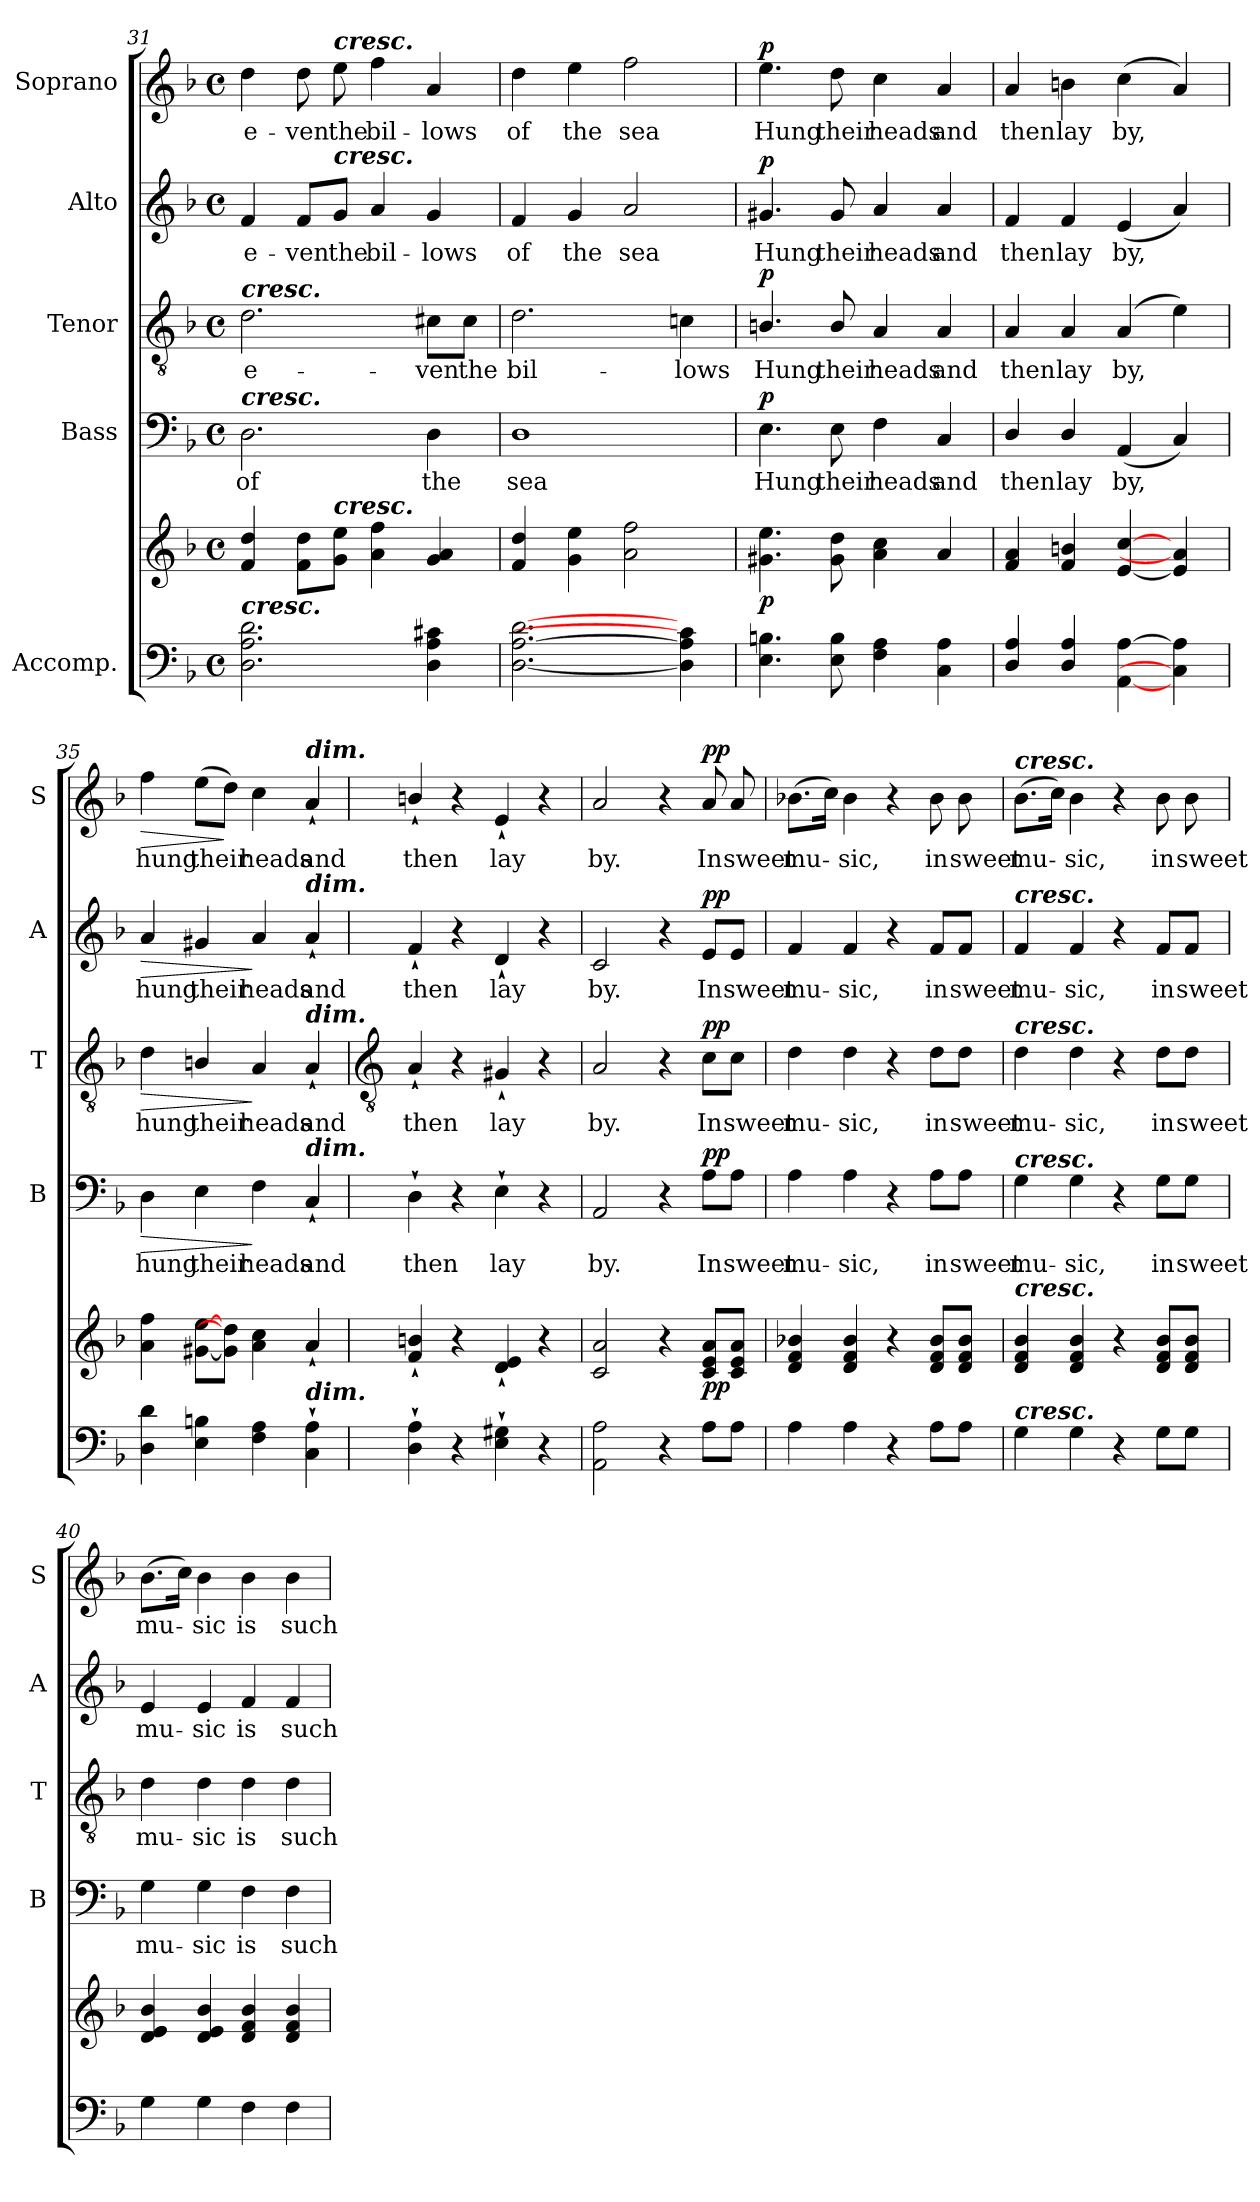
**kern	**kern	**dynam	**kern	**text	**dynam	**kern	**text	**dynam	**kern	**text	**dynam	**kern	**text	**dynam
*part5	*part5	*part5	*part4	*part4	*part4	*part3	*part3	*part3	*part2	*part2	*part2	*part1	*part1	*part1
*staff6	*staff5	*staff5/6	*staff4	*staff4	*staff4	*staff3	*staff3	*staff3	*staff2	*staff2	*staff2	*staff1	*staff1	*staff1
*I"Accomp.	*	*	*I"Bass	*	*	*I"Tenor	*	*	*I"Alto	*	*	*I"Soprano	*	*
*	*	*	*I'B	*	*	*I'T	*	*	*I'A	*	*	*I'S	*	*
!!LO:LB:g=z
*clefF4	*clefG2	*	*clefF4	*	*	*clefGv2	*	*	*clefG2	*	*	*clefG2	*	*
*k[b-]	*k[b-]	*	*k[b-]	*	*	*k[b-]	*	*	*k[b-]	*	*	*k[b-]	*	*
*F:	*F:	*	*F:	*	*	*F:	*	*	*F:	*	*	*F:	*	*
*M4/4	*M4/4	*	*M4/4	*	*	*M4/4	*	*	*M4/4	*	*	*M4/4	*	*
*met(c)	*met(c)	*	*met(c)	*	*	*met(c)	*	*	*met(c)	*	*	*met(c)	*	*
=31	=31	=31	=31	=31	=31	=31	=31	=31	=31	=31	=31	=31	=31	=31
!	!	!	!	!	!	!LO:TX:a:Bi:t=cresc.	!	!	!	!	!	!	!	!
!	!	!	!LO:TX:a:Bi:t=cresc.	!	!	!	!	!	!	!	!	!	!	!
!LO:TX:a:Bi:t=cresc.	!	!	!	!	!	!	!	!	!	!	!	!	!	!
!	!	!	!	!LO:LY:b	!	!	!LO:LY:b	!	!	!LO:LY:b	!	!	!LO:LY:b	!
2.D 2.A 2.d	4f 4dd	.	2.D	of	.	2.d	e-	.	4f	e-	.	4dd	e-	.
!	!	!	!	!	!	!	!	!	!	!LO:LY:b	!	!	!LO:LY:b	!
.	8f 8ddL	.	.	.	.	.	.	.	8f/L	-ven	.	8dd	-ven	.
!	!	!	!	!	!	!	!	!	!	!	!	!LO:TX:a:Bi:t=cresc.	!	!
!	!	!	!	!	!	!	!	!	!LO:TX:a:Bi:t=cresc.	!	!	!	!	!
!	!LO:TX:a:Bi:t=cresc.	!	!	!	!	!	!	!	!	!	!	!	!	!
!	!	!	!	!	!	!	!	!	!	!LO:LY:b	!	!	!LO:LY:b	!
.	8g 8eeJ	.	.	.	.	.	.	.	8g/J	the	.	8ee	the	.
!	!	!	!	!	!	!	!	!	!	!LO:LY:b	!	!	!LO:LY:b	!
.	4a 4ff	.	.	.	.	.	.	.	4a	bil-	.	4ff	bil-	.
!	!	!	!	!LO:LY:b	!	!	!LO:LY:b	!	!	!LO:LY:b	!	!	!LO:LY:b	!
4D 4A 4c#X	4g 4a	.	4D	the	.	8c#X\L	-ven	.	4g	-lows	.	4a	-lows	.
!	!	!	!	!	!	!	!LO:LY:b	!	!	!	!	!	!	!
.	.	.	.	.	.	8c#\J	the	.	.	.	.	.	.	.
=32	=32	=32	=32	=32	=32	=32	=32	=32	=32	=32	=32	=32	=32	=32
!	!	!	!	!LO:LY:b	!	!	!LO:LY:b	!	!	!LO:LY:b	!	!	!LO:LY:b	!
[2.D [2.A [2.d	4f 4dd	.	1D	sea	.	2.d	bil-	.	4f	of	.	4dd	of	.
!	!	!	!	!	!	!	!	!	!	!LO:LY:b	!	!	!LO:LY:b	!
.	4g 4ee	.	.	.	.	.	.	.	4g	the	.	4ee	the	.
!	!	!	!	!	!	!	!	!	!	!LO:LY:b	!	!	!LO:LY:b	!
.	2a 2ff	.	.	.	.	.	.	.	2a	sea	.	2ff	sea	.
!	!	!	!	!	!	!	!LO:LY:b	!	!	!	!	!	!	!
4D] 4A] 4cn]	.	.	.	.	.	4cn	-lows	.	.	.	.	.	.	.
=33	=33	=33	=33	=33	=33	=33	=33	=33	=33	=33	=33	=33	=33	=33
!	!	!LO:DY:b	!	!LO:LY:b	!LO:DY:b	!	!LO:LY:b	!LO:DY:b	!	!LO:LY:b	!LO:DY:b	!	!LO:LY:b	!LO:DY:b
4.E 4.Bn	4.g#X 4.ee	p	4.E	Hung	p	4.Bn/	Hung	p	4.g#X	Hung	p	4.ee	Hung	p
!	!	!	!	!LO:LY:b	!	!	!LO:LY:b	!	!	!LO:LY:b	!	!	!LO:LY:b	!
8E 8B	8g# 8dd	.	8E	their	.	8B/	their	.	8g#	their	.	8dd	their	.
!	!	!	!	!LO:LY:b	!	!	!LO:LY:b	!	!	!LO:LY:b	!	!	!LO:LY:b	!
4F 4A	4a 4cc	.	4F	heads	.	4A	heads	.	4a	heads	.	4cc	heads	.
!	!	!	!	!LO:LY:b	!	!	!LO:LY:b	!	!	!LO:LY:b	!	!	!LO:LY:b	!
4C 4A	4a	.	4C	and	.	4A	and	.	4a	and	.	4a	and	.
=34	=34	=34	=34	=34	=34	=34	=34	=34	=34	=34	=34	=34	=34	=34
!	!	!	!	!LO:LY:b	!	!	!LO:LY:b	!	!	!LO:LY:b	!	!	!LO:LY:b	!
4D/ 4A/	4f 4a	.	4D/	then	.	4A	then	.	4f	then	.	4a	then	.
!	!	!	!	!LO:LY:b	!	!	!LO:LY:b	!	!	!LO:LY:b	!	!	!LO:LY:b	!
4D/ 4A/	4f 4bn	.	4D/	lay	.	4A	lay	.	4f	lay	.	4bn	lay	.
!	!	!	!	!LO:LY:b	!	!	!LO:LY:b	!	!	!LO:LY:b	!	!	!LO:LY:b	!
[4AA [4A	[4e [4cc	.	(<4AA	by,	.	(4A	by,	.	(<4e	by,	.	(<4cc	by,	.
4C] 4A]	4e] 4a]	.	4C)	.	.	4e)	.	.	4a)	.	.	4a)	.	.
=35	=35	=35	=35	=35	=35	=35	=35	=35	=35	=35	=35	=35	=35	=35
!	!	!	!	!LO:LY:b	!LO:HP:b	!	!LO:LY:b	!LO:HP:b	!	!LO:LY:b	!LO:HP:b	!	!LO:LY:b	!LO:HP:b
4D 4d	4a 4ff	.	4D	hung	>	4d	hung	>	4a	hung	>	4ff	hung	>
!	!	!	!	!LO:LY:b	!	!	!LO:LY:b	!	!	!LO:LY:b	!	!	!LO:LY:b	!
4E 4Bn	[8g#X [8eeL	.	4E	their	.	4Bn/	their	.	4g#X	their	.	(>8eeL	their	.
.	8g#] 8dd]J	.	.	.	.	.	.	.	.	.	.	8ddJ)	.	]
!	!	!	!	!LO:LY:b	!	!	!LO:LY:b	!	!	!LO:LY:b	!	!	!LO:LY:b	!
4F 4A	4a 4cc	.	4F	heads	]	4A	heads	]	4a	heads	]	4cc	heads	.
!	!	!	!	!	!	!	!	!	!	!	!	!LO:TX:a:Bi:t=dim.	!	!
!	!	!	!	!	!	!	!	!	!LO:TX:a:Bi:t=dim.	!	!	!	!	!
!	!	!	!	!	!	!LO:TX:a:Bi:t=dim.	!	!	!	!	!	!	!	!
!	!	!	!LO:TX:a:Bi:t=dim.	!	!	!	!	!	!	!	!	!	!	!
!LO:TX:a:Bi:t=dim.	!	!	!	!	!	!	!	!	!	!	!	!	!	!
!	!	!	!	!LO:LY:b	!	!	!LO:LY:b	!	!	!LO:LY:b	!	!	!LO:LY:b	!
4C` 4A`	4a`	.	4C`	and	.	4A`	and	.	4a`	and	.	4a`	and	.
!!LO:LB:g=z
=36	=36	=36	=36	=36	=36	=36	=36	=36	=36	=36	=36	=36	=36	=36
*	*	*	*	*	*	*clefGv2	*	*	*	*	*	*	*	*
!	!	!	!	!LO:LY:b	!	!	!LO:LY:b	!	!	!LO:LY:b	!	!	!LO:LY:b	!
4D` 4A`	4f/` 4bn/`	.	4D`	then	.	4A`	then	.	4f`	then	.	4bn`/	then	.
4r	4r	.	4r	.	.	4r	.	.	4r	.	.	4r	.	.
!	!	!	!	!LO:LY:b	!	!	!LO:LY:b	!	!	!LO:LY:b	!	!	!LO:LY:b	!
4E` 4G#X`	4d` 4e`	.	4E`	lay	.	4G#X`	lay	.	4d`	lay	.	4e`	lay	.
4r	4r	.	4r	.	.	4r	.	.	4r	.	.	4r	.	.
=37	=37	=37	=37	=37	=37	=37	=37	=37	=37	=37	=37	=37	=37	=37
!	!	!	!	!LO:LY:b	!	!	!LO:LY:b	!	!	!LO:LY:b	!	!	!LO:LY:b	!
2AA 2A	2c 2a	.	2AA	by.	.	2A	by.	.	2c	by.	.	2a	by.	.
4r	4r	.	4r	.	.	4r	.	.	4r	.	.	4r	.	.
!	!	!LO:DY:b	!	!LO:LY:b	!LO:DY:b	!	!LO:LY:b	!LO:DY:b	!	!LO:LY:b	!LO:DY:b	!	!LO:LY:b	!LO:DY:b
8AL	8c 8e 8aL	pp	8A\L	In	pp	8c\L	In	pp	8e/L	In	pp	8a	In	pp
!	!	!	!	!LO:LY:b	!	!	!LO:LY:b	!	!	!LO:LY:b	!	!	!LO:LY:b	!
8AJ	8c 8e 8aJ	.	8A\J	sweet	.	8c\J	sweet	.	8e/J	sweet	.	8a	sweet	.
=38	=38	=38	=38	=38	=38	=38	=38	=38	=38	=38	=38	=38	=38	=38
!	!	!	!	!LO:LY:b	!	!	!LO:LY:b	!	!	!LO:LY:b	!	!	!LO:LY:b	!
4A	4d 4f 4b-X	.	4A	mu-	.	4d	mu-	.	4f	mu-	.	(>8.b-XL	mu-	.
.	.	.	.	.	.	.	.	.	.	.	.	16ccJ)	.	.
!	!	!	!	!LO:LY:b	!	!	!LO:LY:b	!	!	!LO:LY:b	!	!	!LO:LY:b	!
4A	4d 4f 4b-	.	4A	-sic,	.	4d	-sic,	.	4f	-sic,	.	4b-	sic,	.
4r	4r	.	4r	.	.	4r	.	.	4r	.	.	4r	.	.
!	!	!	!	!LO:LY:b	!	!	!LO:LY:b	!	!	!LO:LY:b	!	!	!LO:LY:b	!
8AL	8d 8f 8b-L	.	8A\L	in	.	8d\L	in	.	8f/L	in	.	8b-	in	.
!	!	!	!	!LO:LY:b	!	!	!LO:LY:b	!	!	!LO:LY:b	!	!	!LO:LY:b	!
8AJ	8d 8f 8b-J	.	8A\J	sweet	.	8d\J	sweet	.	8f/J	sweet	.	8b-	sweet	.
=39	=39	=39	=39	=39	=39	=39	=39	=39	=39	=39	=39	=39	=39	=39
!	!	!	!	!	!	!	!	!	!	!	!	!LO:TX:a:Bi:t=cresc.	!	!
!	!	!	!	!	!	!	!	!	!LO:TX:a:Bi:t=cresc.	!	!	!	!	!
!	!	!	!	!	!	!LO:TX:a:Bi:t=cresc.	!	!	!	!	!	!	!	!
!	!	!	!LO:TX:a:Bi:t=cresc.	!	!	!	!	!	!	!	!	!	!	!
!	!LO:TX:a:Bi:t=cresc.	!	!	!	!	!	!	!	!	!	!	!	!	!
!LO:TX:a:Bi:t=cresc.	!	!	!	!	!	!	!	!	!	!	!	!	!	!
!	!	!	!	!LO:LY:b	!	!	!LO:LY:b	!	!	!LO:LY:b	!	!	!LO:LY:b	!
4G	4d 4f 4b-	.	4G	mu-	.	4d	mu-	.	4f	mu-	.	(>8.b-L	mu-	.
.	.	.	.	.	.	.	.	.	.	.	.	16ccJ)	.	.
!	!	!	!	!LO:LY:b	!	!	!LO:LY:b	!	!	!LO:LY:b	!	!	!LO:LY:b	!
4G	4d 4f 4b-	.	4G	-sic,	.	4d	-sic,	.	4f	-sic,	.	4b-	sic,	.
4r	4r	.	4r	.	.	4r	.	.	4r	.	.	4r	.	.
!	!	!	!	!LO:LY:b	!	!	!LO:LY:b	!	!	!LO:LY:b	!	!	!LO:LY:b	!
8GL	8d 8f 8b-L	.	8G\L	in	.	8d\L	in	.	8f/L	in	.	8b-	in	.
!	!	!	!	!LO:LY:b	!	!	!LO:LY:b	!	!	!LO:LY:b	!	!	!LO:LY:b	!
8GJ	8d 8f 8b-J	.	8G\J	sweet	.	8d\J	sweet	.	8f/J	sweet	.	8b-	sweet	.
=40	=40	=40	=40	=40	=40	=40	=40	=40	=40	=40	=40	=40	=40	=40
!	!	!	!	!LO:LY:b	!	!	!LO:LY:b	!	!	!LO:LY:b	!	!	!LO:LY:b	!
4G	4d 4e 4b-	.	4G	mu-	.	4d	mu-	.	4e	mu-	.	(>8.b-L	mu-	.
.	.	.	.	.	.	.	.	.	.	.	.	16ccJ)	.	.
!	!	!	!	!LO:LY:b	!	!	!LO:LY:b	!	!	!LO:LY:b	!	!	!LO:LY:b	!
4G	4d 4e 4b-	.	4G	-sic	.	4d	-sic	.	4e	-sic	.	4b-	sic	.
!	!	!	!	!LO:LY:b	!	!	!LO:LY:b	!	!	!LO:LY:b	!	!	!LO:LY:b	!
4F	4d 4f 4b-	.	4F	is	.	4d	is	.	4f	is	.	4b-	is	.
!	!	!	!	!LO:LY:b	!	!	!LO:LY:b	!	!	!LO:LY:b	!	!	!LO:LY:b	!
4F	4d 4f 4b-	.	4F	such	.	4d	such	.	4f	such	.	4b-	such	.
=	=	=	=	=	=	=	=	=	=	=	=	=	=	=
*-	*-	*-	*-	*-	*-	*-	*-	*-	*-	*-	*-	*-	*-	*-
